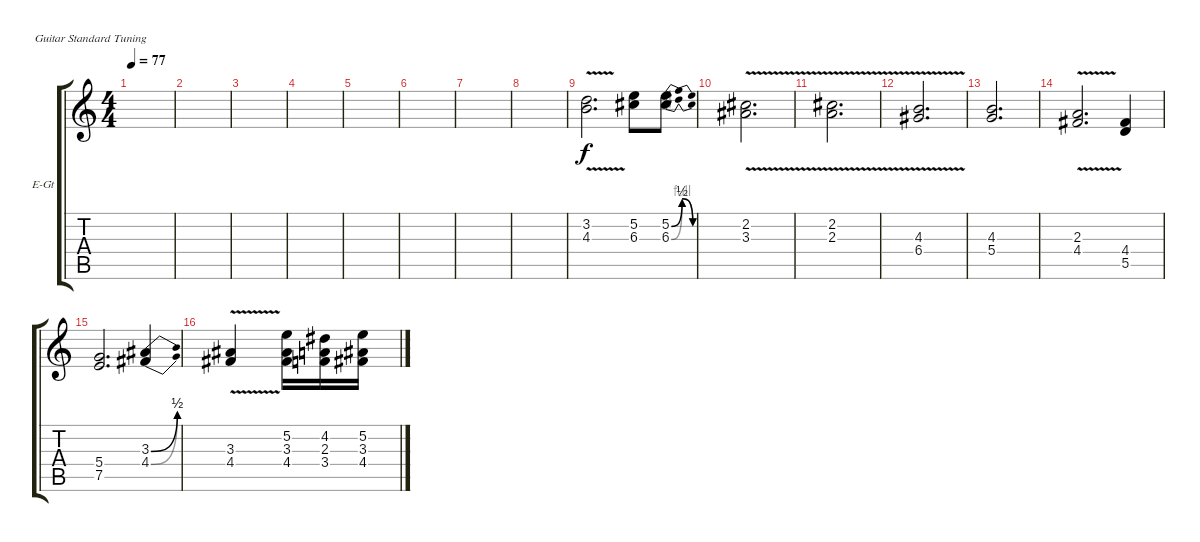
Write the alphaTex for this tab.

\defaultSystemsLayout 4
\bracketExtendMode groupsimilarinstruments
\firstSystemTrackNameOrientation horizontal
\otherSystemsTrackNameOrientation horizontal
\track ("Electric Guitar" "E-Gt") {instrument distortionguitar}
\staff {score tabs}
\tuning (E4 B3 G3 D3 A2 E2)
\ts (4 4)
\tempo 77
\clef g2
\scale
0.333333
\ks c
|
\scale
0.333333 |
\scale
0.333333 |
\scale
0.333333 |
\scale
0.333333 |
\scale
0.333333 |
\scale
0.333333 |
\scale
0.333333 |
\scale
0.333333 (3.2{v} 4.3).2{d} (5.2 6.3).8 (6.3{be (bendrelease 0 0 10.2 4 20.4 4 30 0)} 5.2{be (bendrelease 0 0 10.2 2 20.4 2 30 0)}).8 |
\scale
0.333333 (3.3 2.2{v}).2{d} |
\scale
0.333333 (2.2{v} 2.3).2{d} |
\scale
0.333333 (4.3{v} 6.4).2{d} |
\scale
0.333333 (4.3 5.4).2{d} |
\scale
0.333333 (2.3{v} 4.4).2{d} (4.4 5.5).4 |
\scale
0.333333 (7.5 5.4).2{d} (4.4{be (bend 0 0 15 2)} 3.3{be (bend 0 0 15.6 2)}).4 |
\scale
0.333333 (4.4 3.3{v}).4 (4.4 3.3 5.2).16 (3.4 2.3 4.2).16 (4.4 3.3 5.2).16
